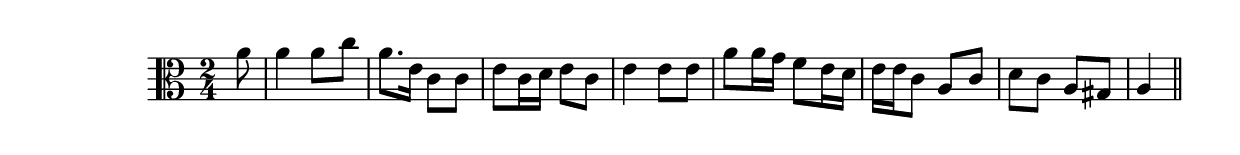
\version "2.19.49"
%{\header {
  title = "Every Hour in the Day (Georgia)"
  composer = "anonymous"
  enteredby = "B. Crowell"
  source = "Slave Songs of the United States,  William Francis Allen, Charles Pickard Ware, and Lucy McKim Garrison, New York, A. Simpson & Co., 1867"
}%}
\score{{\key a \minor
\time 2/4
%{\tempo 8=110
%}\clef C
\transpose e' a{\relative e'' {
  \partial 8
   e8 | e4 e8 g | e8. b16 g8 g | b8 g16 a b8 g | b4 b8 b | e8 e16 d c8 b16 a | b16 b g8 e g | a8 g e dis | e4
  \bar "||"
}}

}}